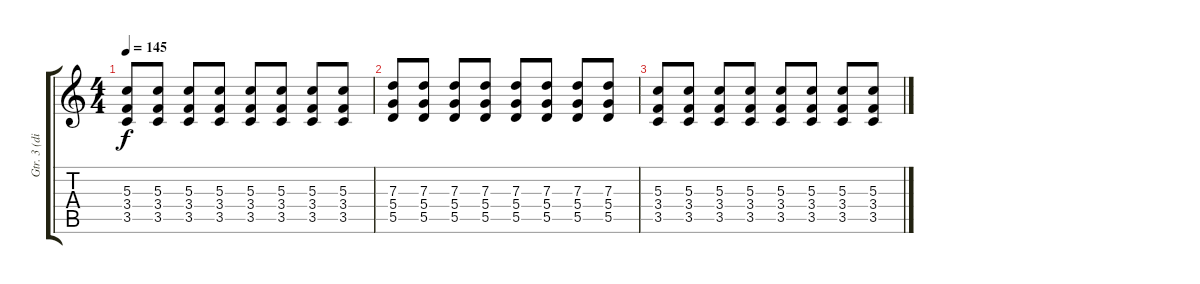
\track ("Gtr. 3 (dist.)" "Gtr. 3 (di") {instrument overdrivenguitar}
\staff {score tabs}
\tuning (E4 B3 G3 D3 A2 E2) {hide}
\ts (4 4)
\tempo 145
\clef g2
\ks c
(5.3 3.4 3.5).8{dy f} (5.3 3.4 3.5).8 (5.3 3.4 3.5).8 (5.3 3.4 3.5).8 (5.3 3.4 3.5).8 (5.3 3.4 3.5).8 (5.3 3.4 3.5).8 (5.3 3.4 3.5).8 |
(7.3 5.4 5.5).8 (7.3 5.4 5.5).8 (7.3 5.4 5.5).8 (7.3 5.4 5.5).8 (7.3 5.4 5.5).8 (7.3 5.4 5.5).8 (7.3 5.4 5.5).8 (7.3 5.4 5.5).8 |
(5.3 3.4 3.5).8 (5.3 3.4 3.5).8 (5.3 3.4 3.5).8 (5.3 3.4 3.5).8 (5.3 3.4 3.5).8 (5.3 3.4 3.5).8 (5.3 3.4 3.5).8 (5.3 3.4 3.5).8
